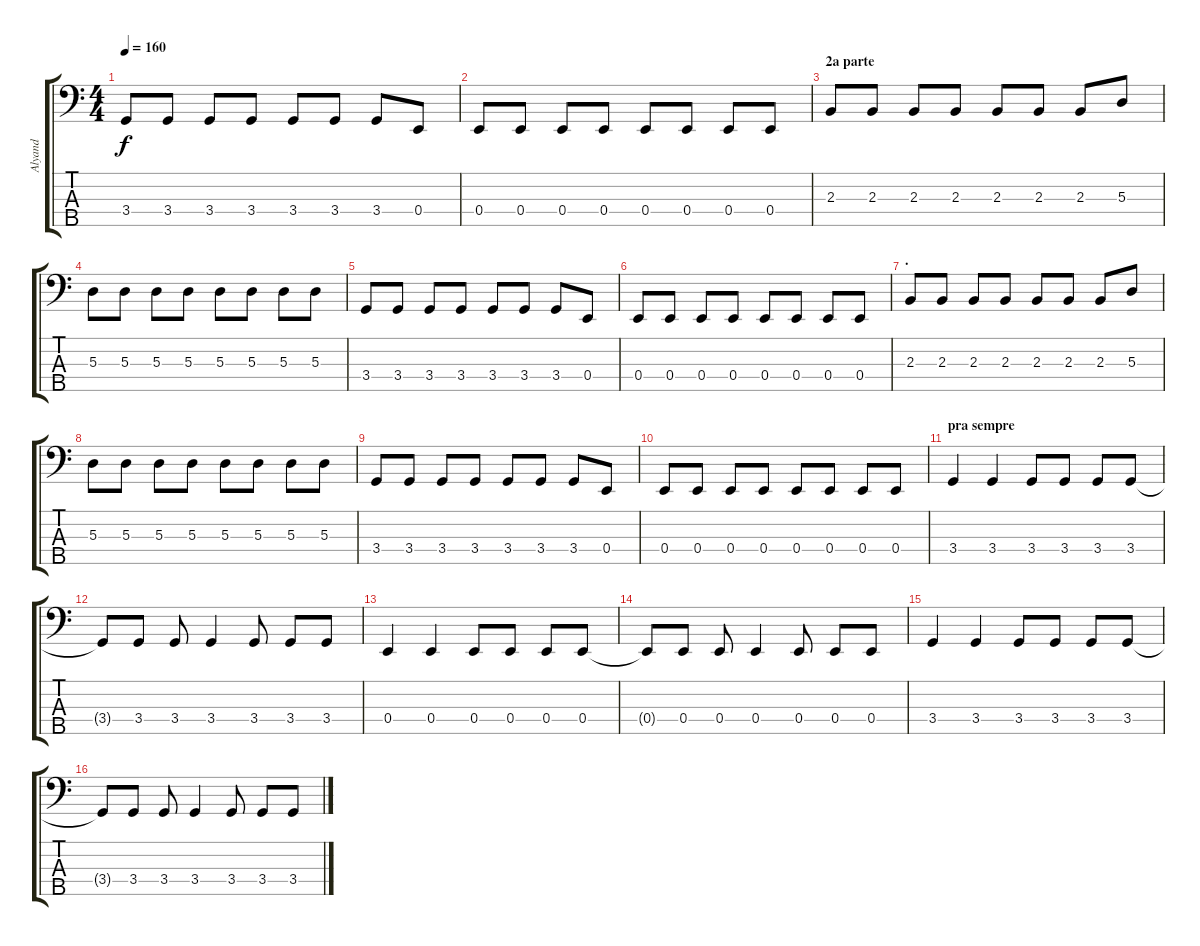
\track ("Alyand" "Alyand") {instrument electricbasspick}
\staff {score tabs}
\tuning (G2 D2 A1 E1 B0) {hide}
\ts (4 4)
\tempo 160
\clef f4
\ks c
3.4.8{dy f} 3.4.8 3.4.8 3.4.8 3.4.8 3.4.8 3.4.8 0.4.8 |
0.4.8 0.4.8 0.4.8 0.4.8 0.4.8 0.4.8 0.4.8 0.4.8 |
\section ("" "2a parte")
2.3.8 2.3.8 2.3.8 2.3.8 2.3.8 2.3.8 2.3.8 5.3.8 |
5.3.8 5.3.8 5.3.8 5.3.8 5.3.8 5.3.8 5.3.8 5.3.8 |
3.4.8 3.4.8 3.4.8 3.4.8 3.4.8 3.4.8 3.4.8 0.4.8 |
0.4.8 0.4.8 0.4.8 0.4.8 0.4.8 0.4.8 0.4.8 0.4.8 |
\section ("" ".")
2.3.8 2.3.8 2.3.8 2.3.8 2.3.8 2.3.8 2.3.8 5.3.8 |
5.3.8 5.3.8 5.3.8 5.3.8 5.3.8 5.3.8 5.3.8 5.3.8 |
3.4.8 3.4.8 3.4.8 3.4.8 3.4.8 3.4.8 3.4.8 0.4.8 |
0.4.8 0.4.8 0.4.8 0.4.8 0.4.8 0.4.8 0.4.8 0.4.8 |
\section ("" "pra sempre")
3.4.4 3.4.4 3.4.8 3.4.8 3.4.8 3.4.8 |
3.4{t}.8 3.4.8 3.4.8 3.4.4 3.4.8 3.4.8 3.4.8 |
0.4.4 0.4.4 0.4.8 0.4.8 0.4.8 0.4.8 |
0.4{t}.8 0.4.8 0.4.8 0.4.4 0.4.8 0.4.8 0.4.8 |
3.4.4 3.4.4 3.4.8 3.4.8 3.4.8 3.4.8 |
3.4{t}.8 3.4.8 3.4.8 3.4.4 3.4.8 3.4.8 3.4.8
